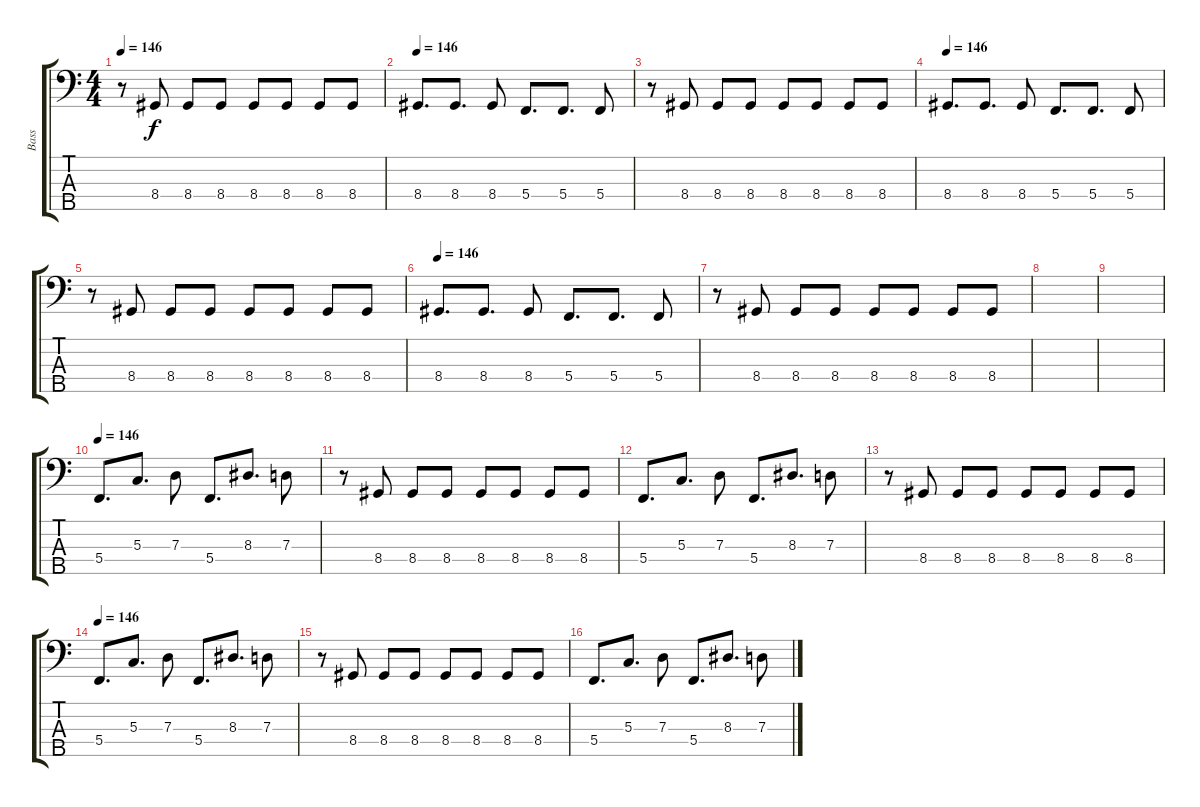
\track ("Bass" "Bass") {instrument electricbasspick}
\staff {score tabs}
\tuning (F2 C2 G1 C1 A0) {hide}
\ts (4 4)
\tempo 146
\clef f4
\ks c
r.8{dy f} 8.4.8 8.4.8 8.4.8 8.4.8 8.4.8 8.4.8 8.4.8 |
\tempo 146
8.4.8{d} 8.4.8{d} 8.4.8 5.4.8{d} 5.4.8{d} 5.4.8 |
r.8 8.4.8 8.4.8 8.4.8 8.4.8 8.4.8 8.4.8 8.4.8 |
\tempo 146
8.4.8{d} 8.4.8{d} 8.4.8 5.4.8{d} 5.4.8{d} 5.4.8 |
r.8 8.4.8 8.4.8 8.4.8 8.4.8 8.4.8 8.4.8 8.4.8 |
\tempo 146
8.4.8{d} 8.4.8{d} 8.4.8 5.4.8{d} 5.4.8{d} 5.4.8 |
r.8 8.4.8 8.4.8 8.4.8 8.4.8 8.4.8 8.4.8 8.4.8 |
|
|
\tempo 146
5.4.8{d} 5.3.8{d} 7.3.8 5.4.8{d} 8.3.8{d} 7.3.8 |
r.8 8.4.8 8.4.8 8.4.8 8.4.8 8.4.8 8.4.8 8.4.8 |
5.4.8{d} 5.3.8{d} 7.3.8 5.4.8{d} 8.3.8{d} 7.3.8 |
r.8 8.4.8 8.4.8 8.4.8 8.4.8 8.4.8 8.4.8 8.4.8 |
\tempo 146
5.4.8{d} 5.3.8{d} 7.3.8 5.4.8{d} 8.3.8{d} 7.3.8 |
r.8 8.4.8 8.4.8 8.4.8 8.4.8 8.4.8 8.4.8 8.4.8 |
5.4.8{d} 5.3.8{d} 7.3.8 5.4.8{d} 8.3.8{d} 7.3.8
